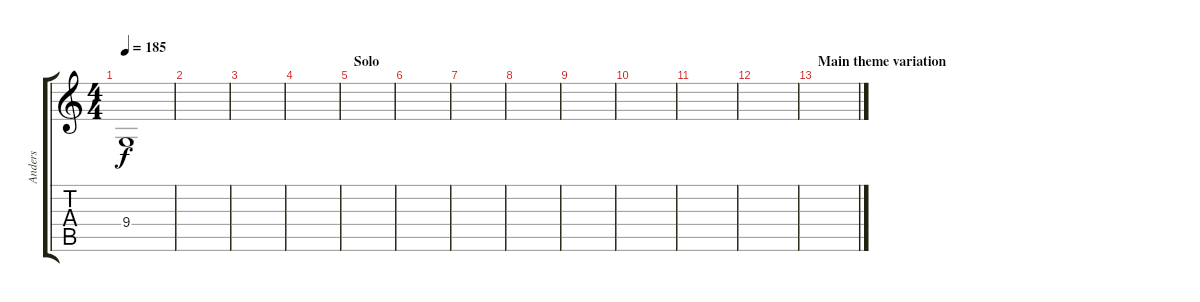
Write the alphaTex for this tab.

\track ("Anders" "Anders") {instrument viola}
\staff {score tabs}
\tuning (C4 G3 Eb3 Bb2 F2 C2) {hide}
\ts (4 4)
\tempo 185
\clef g2
\ks c
9.4.1{dy f} |
|
|
|
\section ("" "Solo")
|
|
|
|
|
|
|
|
\section ("" "Main theme variation")
